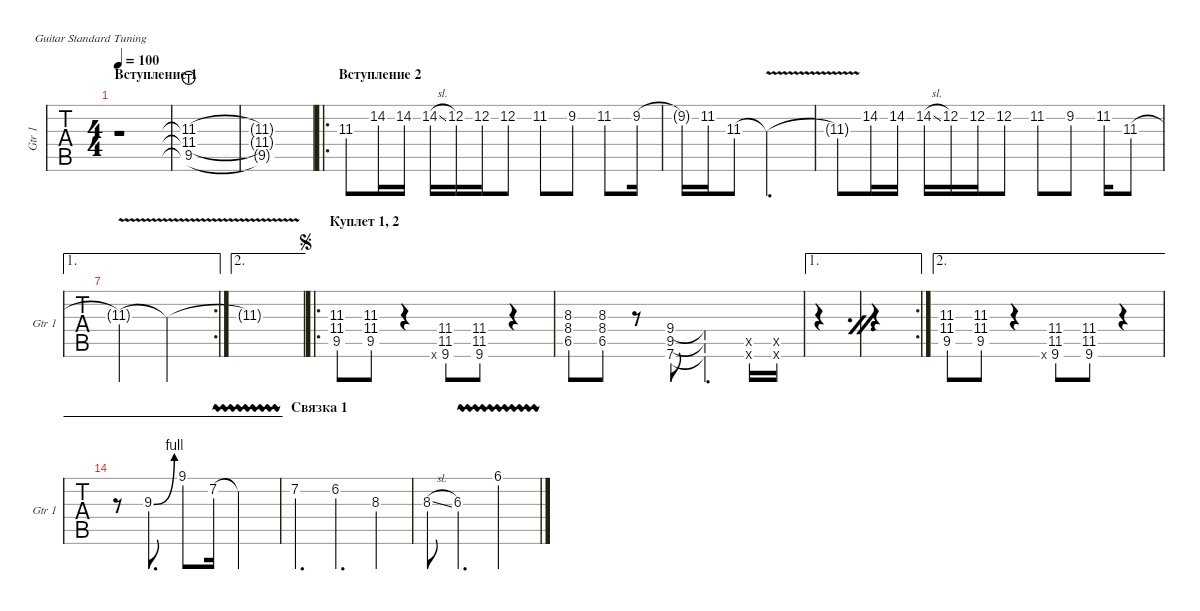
\defaultSystemsLayout 4
\hideDynamics
\bracketExtendMode groupsimilarinstruments
\singleTrackTrackNamePolicy allsystems
\multiTrackTrackNamePolicy allsystems
\otherSystemsTrackNameOrientation horizontal
\defaultBarNumberDisplay FirstOfSystem
\track ("Guitar 1" "Gtr 1") {instrument electricguitarclean}
\staff {tabs}
\tuning (E4 B3 G3 D3 A2 E2)
\ts (4 4)
\section ("" "Вступление 1")
\tempo 100
\clef g2
\ks f#minor
r.1{dy mf instrument electricguitarclean} |
(9.5{lht} 11.4{lht} 11.3{lht}).1 |
(11.4{t} 9.5{t} 11.3{t}).1 |
\ro
\section ("" "Вступление 2")
11.3.8{dy f} 14.2.16 14.2.16 14.2{sl}.16 12.2.16 12.2.16 12.2.8 11.2.8 9.2.8 11.2.8 9.2.16 |
9.2{t}.16 11.2.16 11.3.8 11.3{v t}.2{d} |
11.3{t}.8 14.2.16 14.2.16 14.2{sl}.16 12.2.16 12.2.16 12.2.8 11.2.8 9.2.8 11.2.16 11.3.8 |
\ae 1
\rc 2
11.3{v t}.2 11.3{v t}.2 |
\ae 2
11.3{t}.1{dy mf} |
\ro
\section ("" "Куплет 1, 2")
\jump segno
(9.5{st} 11.4{st} 11.3{st}).8{dy f} (9.5{st} 11.4{st} 11.3{st}).8 r.4 9.6{x}.8{gr} (9.6{st} 11.5{st} 11.4{st}).8 (9.6{st} 11.5{st} 11.4{st}).8 r.4 |
(6.5{st} 8.4{st} 8.3{st}).8 (6.5{st} 8.4{st} 8.3{st}).8 r.8 (7.6 9.5 9.4).8 (9.4{t} 9.5{t} 7.6{t}).4{d} (7.6{x} 9.5{x}).16 (7.6{x} 9.5{x}).16 |
\ae 1
\simile firstofdouble
|
\ae 1
\rc 2
\simile secondofdouble
|
\ae 2
\simile none
(9.5{st} 11.4{st} 11.3{st}).8 (9.5{st} 11.4{st} 11.3{st}).8 r.4 9.6{x}.8{gr} (9.6{st} 11.5{st} 11.4{st}).8 (9.6{st} 11.5{st} 11.4{st}).8 r.4 |
\ae 2
r.8 9.3{be (bend 13.799999999999999 0 24 4)}.8{d dy mf} 9.1{st}.8 7.2{vw}.16 7.2{vw t}.2 |
\section ("" "Связка 1")
7.2.4{d} 6.2.4{d} 8.3.4 |
8.3{sl}.8 6.3{vw}.4{d} 6.1{vw}.2
